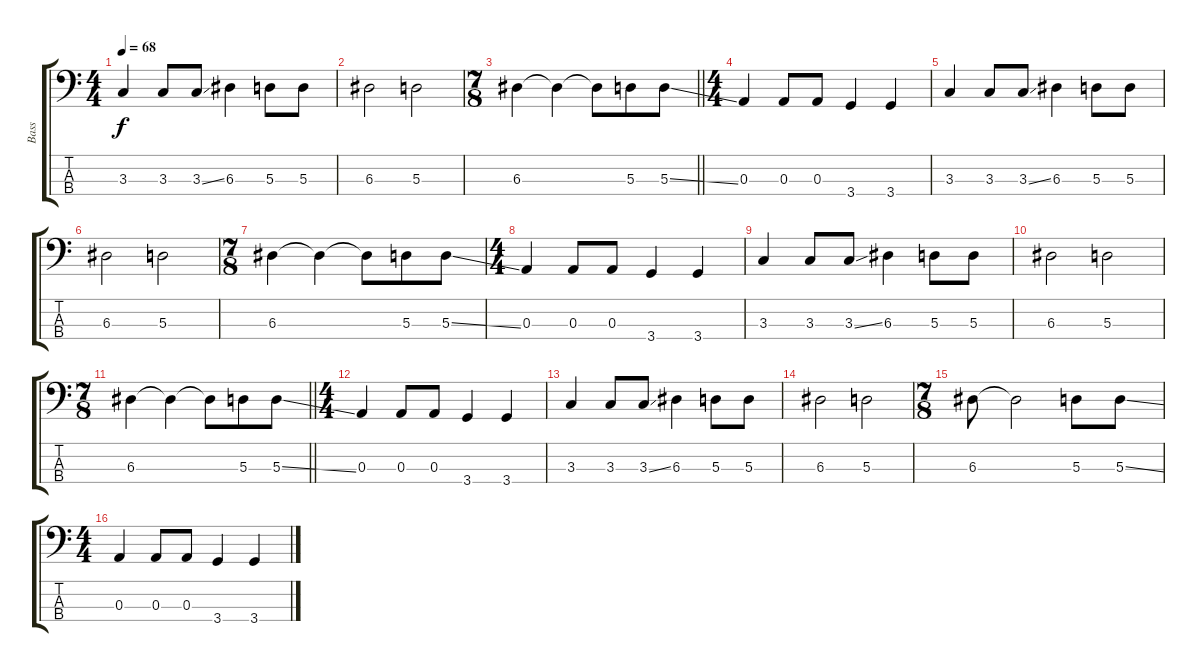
\track ("Bass" "Bass") {instrument electricbassfinger}
\staff {score tabs}
\tuning (G2 D2 A1 E1) {hide}
\ts (4 4)
\tempo 68
\clef f4
\ks c
3.3.4{dy f} 3.3.8 3.3{ss}.8 6.3.4 5.3.8 5.3.8 |
6.3.2 5.3.2 |
\ts (7 8)
\barLineRight lightlight
6.3.4 6.3{t}.4 6.3{t}.8 5.3.8 5.3{ss}.8 |
\ts (4 4)
0.3.4 0.3.8 0.3.8 3.4.4 3.4.4 |
3.3.4 3.3.8 3.3{ss}.8 6.3.4 5.3.8 5.3.8 |
6.3.2 5.3.2 |
\ts (7 8)
6.3.4 6.3{t}.4 6.3{t}.8 5.3.8 5.3{ss}.8 |
\ts (4 4)
0.3.4 0.3.8 0.3.8 3.4.4 3.4.4 |
3.3.4 3.3.8 3.3{ss}.8 6.3.4 5.3.8 5.3.8 |
6.3.2 5.3.2 |
\ts (7 8)
\barLineRight lightlight
6.3.4 6.3{t}.4 6.3{t}.8 5.3.8 5.3{ss}.8 |
\ts (4 4)
0.3.4 0.3.8 0.3.8 3.4.4 3.4.4 |
3.3.4 3.3.8 3.3{ss}.8 6.3.4 5.3.8 5.3.8 |
6.3.2 5.3.2 |
\ts (7 8)
6.3.8 6.3{t}.2 5.3.8 5.3{ss}.8 |
\ts (4 4)
0.3.4{volume 0} 0.3.8 0.3.8 3.4.4 3.4.4
